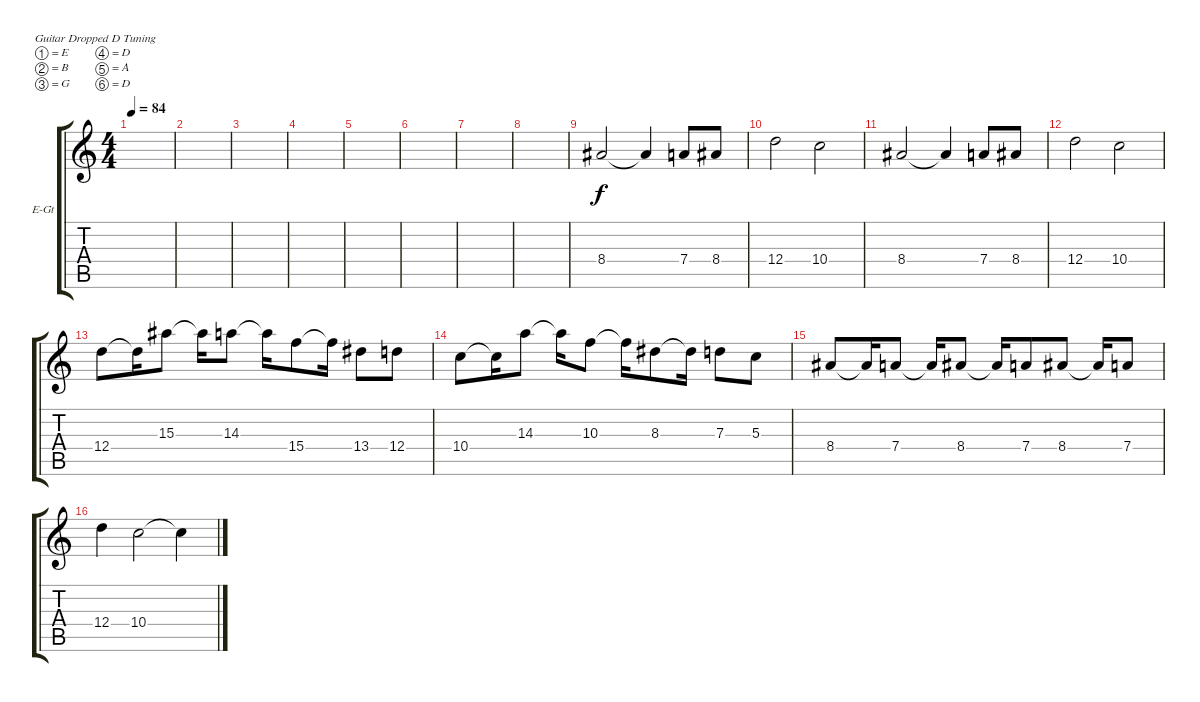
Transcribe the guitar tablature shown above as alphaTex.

\defaultSystemsLayout 4
\bracketExtendMode groupsimilarinstruments
\firstSystemTrackNameOrientation horizontal
\otherSystemsTrackNameOrientation horizontal
\track ("Electric Guitar" "E-Gt") {instrument distortionguitar}
\staff {score tabs}
\tuning (E4 B3 G3 D3 A2 D2)
\ts (4 4)
\tempo 84
\clef g2
\scale
0.333333
\ks c
|
\scale
0.333333 |
\scale
0.333333 |
\scale
0.333333 |
\scale
0.333333 |
\scale
0.333333 |
\scale
0.333333 |
\scale
0.333333 |
\scale
0.333333 8.4.2 8.4{t}.4 7.4.8 8.4.8 |
\scale
0.333333 12.4.2 10.4.2 |
\scale
0.333333 8.4.2 8.4{t}.4 7.4.8 8.4.8 |
\scale
0.333333 12.4.2 10.4.2 |
\scale
0.333333 12.4.8 12.4{t}.16 15.3.8 15.3{t}.16 14.3.8 14.3{t}.16 15.4.8 15.4{t}.16 13.4.8 12.4.8 |
\scale
0.333333 10.4.8 10.4{t}.16 14.3.8 14.3{t}.16 10.3.8 10.3{t}.16 8.3.8 8.3{t}.16 7.3.8 5.3.8 |
\scale
0.333333 8.4.8 8.4{t}.16 7.4.8 7.4{t}.16 8.4.8 8.4{t}.16 7.4.8 8.4.8 8.4{t}.16 7.4.8 |
\scale
0.333333 12.4.4 10.4.2 10.4{t}.4
